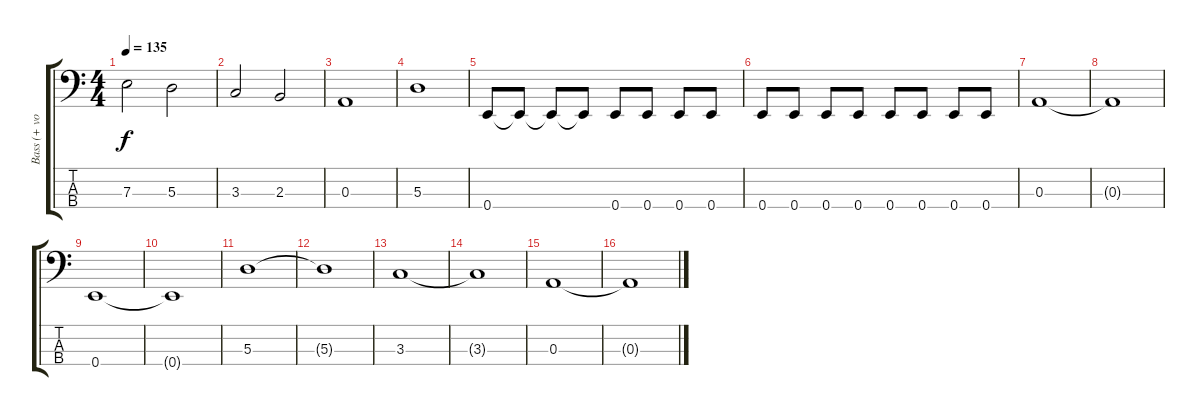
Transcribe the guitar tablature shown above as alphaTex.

\track ("Bass (+ volume)" "Bass (+ vo") {instrument electricbassfinger}
\staff {score tabs}
\tuning (G2 D2 A1 E1) {hide}
\ts (4 4)
\tempo 135
\clef f4
\ks c
7.3.2{dy f} 5.3.2 |
3.3.2 2.3.2 |
0.3.1 |
5.3.1 |
0.4.8 0.4{t}.8 0.4{t}.8 0.4{t}.8 0.4.8 0.4.8 0.4.8 0.4.8 |
0.4.8 0.4.8 0.4.8 0.4.8 0.4.8 0.4.8 0.4.8 0.4.8 |
0.3.1 |
0.3{t}.1 |
0.4.1 |
0.4{t}.1 |
5.3.1 |
5.3{t}.1 |
3.3.1 |
3.3{t}.1 |
0.3.1 |
0.3{t}.1
